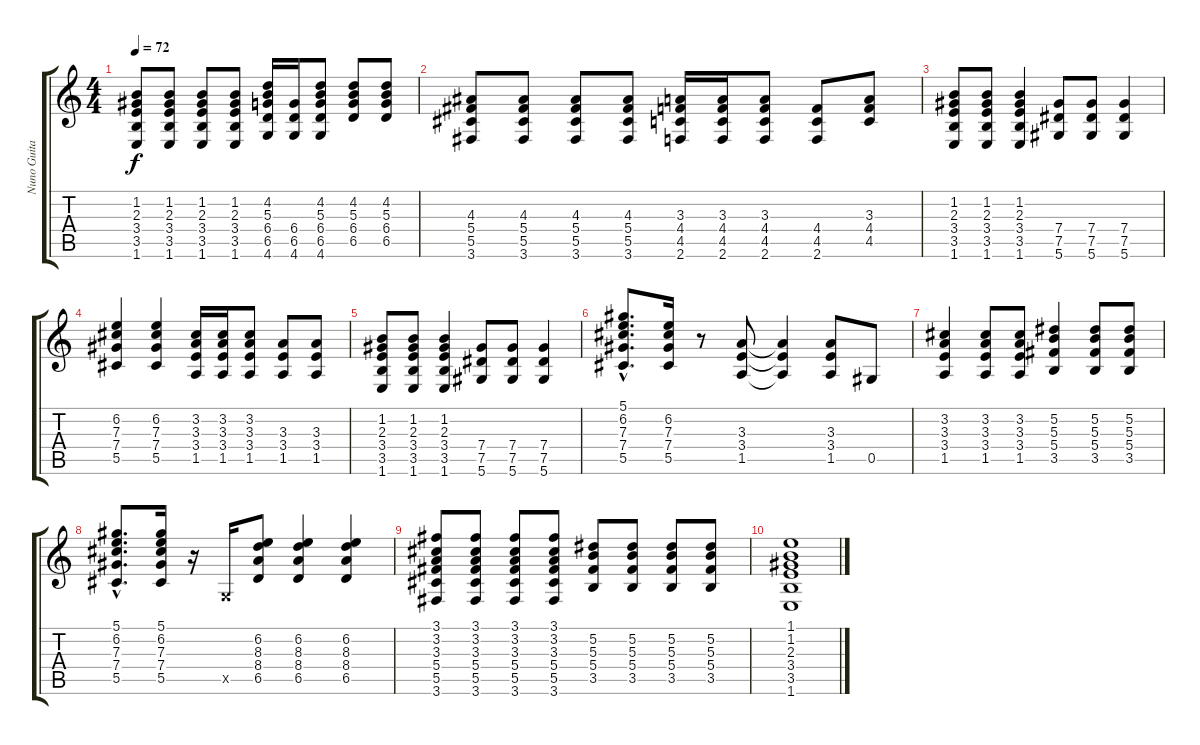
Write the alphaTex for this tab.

\track ("Nuno Guitar Rythm" "Nuno Guita") {instrument overdrivenguitar}
\staff {score tabs}
\tuning (Eb4 Bb3 Gb3 Db3 Ab2 Eb2) {hide}
\ts (4 4)
\tempo 72
\clef g2
\ks c
(1.2 2.3 3.4 3.5 1.6).8{dy f} (1.2 2.3 3.4 3.5 1.6).8 (1.2 2.3 3.4 3.5 1.6).8 (1.2 2.3 3.4 3.5 1.6).8 (4.2 5.3 6.4 6.5 4.6).16 (6.4 6.5 4.6).16 (4.2 5.3 6.4 6.5 4.6).8 (4.2 5.3 6.4 6.5).8 (4.2 5.3 6.4 6.5).8 |
(4.3 5.4 5.5 3.6).8 (4.3 5.4 5.5 3.6).8 (4.3 5.4 5.5 3.6).8 (4.3 5.4 5.5 3.6).8 (3.3 4.4 4.5 2.6).16 (3.3 4.4 4.5 2.6).16 (3.3 4.4 4.5 2.6).8 (4.4 4.5 2.6).8 (3.3 4.4 4.5).8 |
(1.2 2.3 3.4 3.5 1.6).8 (1.2 2.3 3.4 3.5 1.6).8 (1.2 2.3 3.4 3.5 1.6).4 (7.4 7.5 5.6).8 (7.4 7.5 5.6).8 (7.4 7.5 5.6).4 |
(6.2 7.3 7.4 5.5).4 (6.2 7.3 7.4 5.5).4 (3.2 3.3 3.4 1.5).16 (3.2 3.3 3.4 1.5).16 (3.2 3.3 3.4 1.5).8 (3.3 3.4 1.5).8 (3.3 3.4 1.5).8 |
(1.2 2.3 3.4 3.5 1.6).8 (1.2 2.3 3.4 3.5 1.6).8 (1.2 2.3 3.4 3.5 1.6).4 (7.4 7.5 5.6).8 (7.4 7.5 5.6).8 (7.4 7.5 5.6).4 |
(5.1{hac} 6.2{hac} 7.3{hac} 7.4{hac} 5.5{hac}).8{d} (6.2 7.3 7.4 5.5).16 r.8 (3.3 3.4 1.5).8 (3.3{t} 3.4{t} 1.5{t}).4 (3.3 3.4 1.5).8 0.5.8 |
(3.2 3.3 3.4 1.5).4{volume 12 balance 8} (3.2 3.3 3.4 1.5).8 (3.2 3.3 3.4 1.5).8 (5.2 5.3 5.4 3.5).4 (5.2 5.3 5.4 3.5).8 (5.2 5.3 5.4 3.5).8 |
(5.1{hac} 6.2{hac} 7.3{hac} 7.4{hac} 5.5{hac}).8{d} (5.1 6.2 7.3 7.4 5.5).16 r.16 -1.5{x}.16 (6.2 8.3 8.4 6.5).8 (6.2 8.3 8.4 6.5).4 (6.2 8.3 8.4 6.5).4 |
(3.1 3.2 3.3 5.4 5.5 3.6).8 (3.1 3.2 3.3 5.4 5.5 3.6).8 (3.1 3.2 3.3 5.4 5.5 3.6).8 (3.1 3.2 3.3 5.4 5.5 3.6).8 (5.2 5.3 5.4 3.5).8 (5.2 5.3 5.4 3.5).8 (5.2 5.3 5.4 3.5).8 (5.2 5.3 5.4 3.5).8 |
(1.1 1.2 2.3 3.4 3.5 1.6).1{volume 8}
